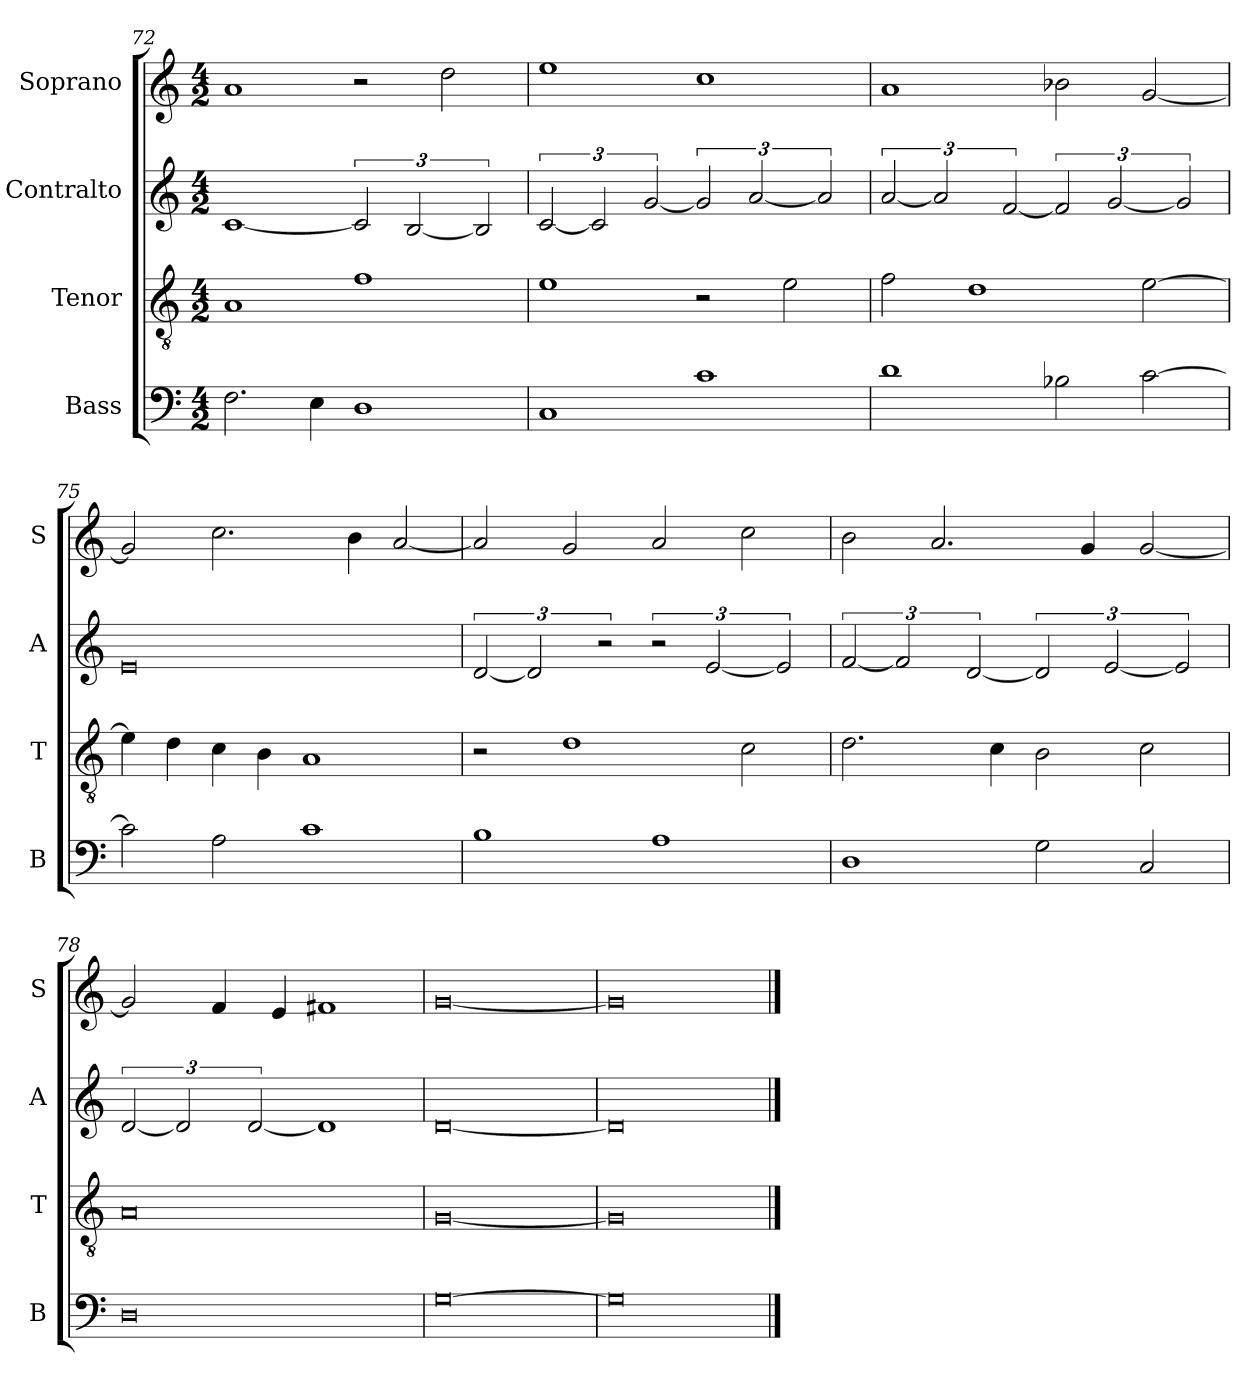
**kern	**kern	**kern	**kern
*part4	*part3	*part2	*part1
*staff4	*staff3	*staff2	*staff1
*I"Bass	*I"Tenor	*I"Contralto	*I"Soprano
*I'B	*I'T	*I'A	*I'S
*clefF4	*clefGv2	*clefG2	*clefG2
*k[]	*k[]	*k[]	*k[]
*G:mix	*G:mix	*G:mix	*G:mix
*M4/2	*M4/2	*M4/2	*M4/2
=72	=72	=72	=72
2.F	1A	[1c	1a
4E	.	.	.
1D	1f	3c]	2r
.	.	[3B	.
.	.	.	2dd
.	.	3B]	.
=73	=73	=73	=73
1C	1e	[3c	1ee
.	.	3c]	.
.	.	[3g	.
1c	2r	3g]	1cc
.	.	[3a	.
.	2e	.	.
.	.	3a]	.
=74	=74	=74	=74
1d	2f	[3a	1a
.	.	3a]	.
.	1d	.	.
.	.	[3f	.
2B-X	.	3f]	2b-X
.	.	[3g	.
[2c	[2e	.	[2g
.	.	3g]	.
=75	=75	=75	=75
2c]	4e]	0e	2g]
.	4d	.	.
2A	4c	.	2.cc
.	4B	.	.
1c	1A	.	.
.	.	.	4b
.	.	.	[2a
=76	=76	=76	=76
1B	2r	[3d	2a]
.	.	3d]	.
.	1d	.	2g
.	.	3r	.
1A	.	3r	2a
.	.	[3e	.
.	2c	.	2cc
.	.	3e]	.
=77	=77	=77	=77
1D	2.d	[3f	2b
.	.	3f]	.
.	.	.	2.a
.	.	[3d	.
.	4c	.	.
2G	2B	3d]	.
.	.	.	4g
.	.	[3e	.
2C	2c	.	[2g
.	.	3e]	.
=78	=78	=78	=78
0D	0A	[3d	2g]
.	.	3d]	.
.	.	.	4f
.	.	[3d	.
.	.	.	4e
.	.	1d]	1f#X
=79	=79	=79	=79
[0G	[0G	[0d	[0g
=80	=80	=80	=80
0G]	0G]	0d]	0g]
==	==	==	==
*-	*-	*-	*-
